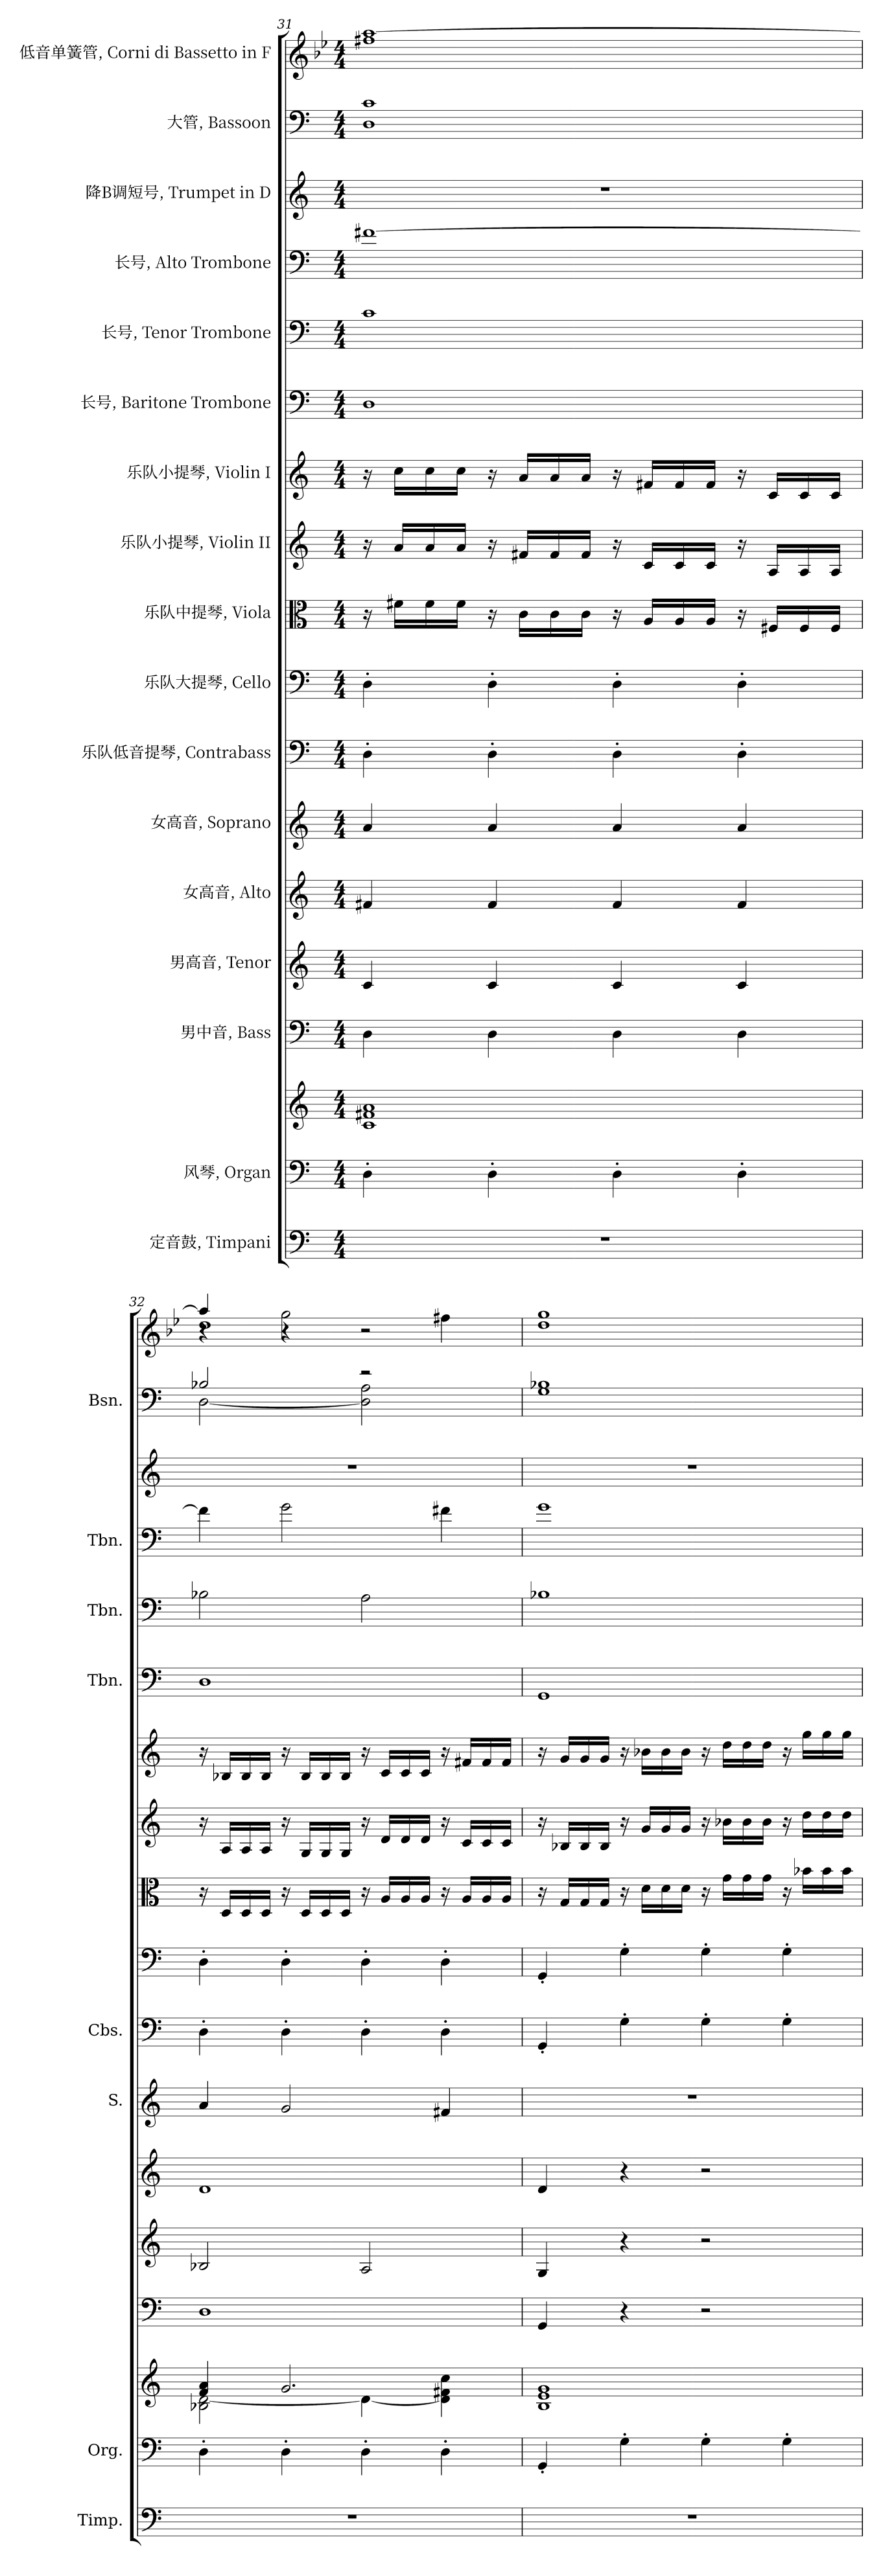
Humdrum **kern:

**kern	**kern	**kern	**kern	**kern	**kern	**kern	**kern	**kern	**kern	**kern	**kern	**kern	**kern	**kern	**kern	**kern	**kern
*part17	*part16	*part16	*part15	*part14	*part13	*part12	*part11	*part10	*part9	*part8	*part7	*part6	*part5	*part4	*part3	*part2	*part1
*staff18	*staff17	*staff16	*staff15	*staff14	*staff13	*staff12	*staff11	*staff10	*staff9	*staff8	*staff7	*staff6	*staff5	*staff4	*staff3	*staff2	*staff1
*I"定音鼓, Timpani	*I"风琴, Organ	*	*I"男中音, Bass	*I"男高音, Tenor	*I"女高音, Alto	*I"女高音, Soprano	*I"乐队低音提琴, Contrabass	*I"乐队大提琴, Cello	*I"乐队中提琴, Viola	*I"乐队小提琴, Violin II	*I"乐队小提琴, Violin I	*I"长号, Baritone Trombone	*I"长号, Tenor Trombone	*I"长号, Alto Trombone	*I"降B调短号, Trumpet in D	*I"大管, Bassoon	*I"低音单簧管, Corni di Bassetto in F
*I'Timp.	*I'Org.	*	*	*	*	*I'S.	*I'Cbs.	*	*	*	*	*I'Tbn.	*I'Tbn.	*I'Tbn.	*	*I'Bsn.	*
!!LO:PB:g=z
*clefF4	*clefF4	*clefG2	*clefF4	*clefG2	*clefG2	*clefG2	*clefF4	*clefF4	*clefC3	*clefG2	*clefG2	*clefF4	*clefF4	*clefF4	*clefG2	*clefF4	*clefG2
*	*	*	*	*	*	*	*ITrd7c12	*	*	*	*	*	*	*	*ITrd1c2	*	*ITrd8c14
*k[]	*k[]	*k[]	*k[]	*k[]	*k[]	*k[]	*k[]	*k[]	*k[]	*k[]	*k[]	*k[]	*k[]	*k[]	*k[b-e-]	*k[]	*k[b-e-]
*M4/4	*M4/4	*M4/4	*M4/4	*M4/4	*M4/4	*M4/4	*M4/4	*M4/4	*M4/4	*M4/4	*M4/4	*M4/4	*M4/4	*M4/4	*M4/4	*M4/4	*M4/4
=31	=31	=31	=31	=31	=31	=31	=31	=31	=31	=31	=31	=31	=31	=31	=31	=31	=31
*	*	*	*	*	*	*	*	*	*	*	*	*	*	*	*	*	*^
1r	4D'\	1c 1f#X 1a	4D\	4c/	4f#X/	4a/	4DD'\	4D'\	16r	16r	16r	1D	1c	[1f#X	1r	1D 1c	[1a	1f#X
.	.	.	.	.	.	.	.	.	16f#X\LL	16a/LL	16cc\LL	.	.	.	.	.	.	.
.	.	.	.	.	.	.	.	.	16f#\	16a/	16cc\	.	.	.	.	.	.	.
.	.	.	.	.	.	.	.	.	16f#\JJ	16a/JJ	16cc\JJ	.	.	.	.	.	.	.
.	4D'\	.	4D\	4c/	4f#/	4a/	4DD'\	4D'\	16r	16r	16r	.	.	.	.	.	.	.
.	.	.	.	.	.	.	.	.	16c\LL	16f#X/LL	16a/LL	.	.	.	.	.	.	.
.	.	.	.	.	.	.	.	.	16c\	16f#/	16a/	.	.	.	.	.	.	.
.	.	.	.	.	.	.	.	.	16c\JJ	16f#/JJ	16a/JJ	.	.	.	.	.	.	.
.	4D'\	.	4D\	4c/	4f#/	4a/	4DD'\	4D'\	16r	16r	16r	.	.	.	.	.	.	.
.	.	.	.	.	.	.	.	.	16A/LL	16c/LL	16f#X/LL	.	.	.	.	.	.	.
.	.	.	.	.	.	.	.	.	16A/	16c/	16f#/	.	.	.	.	.	.	.
.	.	.	.	.	.	.	.	.	16A/JJ	16c/JJ	16f#/JJ	.	.	.	.	.	.	.
.	4D'\	.	4D\	4c/	4f#/	4a/	4DD'\	4D'\	16r	16r	16r	.	.	.	.	.	.	.
.	.	.	.	.	.	.	.	.	16F#X/LL	16A/LL	16c/LL	.	.	.	.	.	.	.
.	.	.	.	.	.	.	.	.	16F#/	16A/	16c/	.	.	.	.	.	.	.
.	.	.	.	.	.	.	.	.	16F#/JJ	16A/JJ	16c/JJ	.	.	.	.	.	.	.
=32	=32	=32	=32	=32	=32	=32	=32	=32	=32	=32	=32	=32	=32	=32	=32	=32	=32	=32
*	*	*^	*	*	*	*	*	*	*	*	*	*	*	*	*	*^	*	*^
1r	4D'\	4f/ 4a/	2B-X\ [2d\	1D	2B-X/	1d	4a/	4DD'\	4D'\	16r	16r	16r	1D	2B-X\	4f#\]	1r	2B-X/	[2D\	4a/]	4r	1d
.	.	.	.	.	.	.	.	.	.	16D/LL	16A/LL	16B-X/LL	.	.	.	.	.	.	.	.	.
.	.	.	.	.	.	.	.	.	.	16D/	16A/	16B-/	.	.	.	.	.	.	.	.	.
.	.	.	.	.	.	.	.	.	.	16D/JJ	16A/JJ	16B-/JJ	.	.	.	.	.	.	.	.	.
.	4D'\	2.g/	.	.	.	.	2g/	4DD'\	4D'\	16r	16r	16r	.	.	2g\	.	.	.	4r	2g\	.
.	.	.	.	.	.	.	.	.	.	16D/LL	16G/LL	16B-/LL	.	.	.	.	.	.	.	.	.
.	.	.	.	.	.	.	.	.	.	16D/	16G/	16B-/	.	.	.	.	.	.	.	.	.
.	.	.	.	.	.	.	.	.	.	16D/JJ	16G/JJ	16B-/JJ	.	.	.	.	.	.	.	.	.
.	4D'\	.	4d\_	.	2A/	.	.	4DD'\	4D'\	16r	16r	16r	.	2A\	.	.	2r	2D\] 2A\	2r	.	.
.	.	.	.	.	.	.	.	.	.	16A/LL	16d/LL	16c/LL	.	.	.	.	.	.	.	.	.
.	.	.	.	.	.	.	.	.	.	16A/	16d/	16c/	.	.	.	.	.	.	.	.	.
.	.	.	.	.	.	.	.	.	.	16A/JJ	16d/JJ	16c/JJ	.	.	.	.	.	.	.	.	.
.	4D'\	.	4d\] 4f#X\ 4cc\	.	.	.	4f#X/	4DD'\	4D'\	16r	16r	16r	.	.	4f#X\	.	.	.	.	4f#X\	.
.	.	.	.	.	.	.	.	.	.	16A/LL	16c/LL	16f#X/LL	.	.	.	.	.	.	.	.	.
.	.	.	.	.	.	.	.	.	.	16A/	16c/	16f#/	.	.	.	.	.	.	.	.	.
.	.	.	.	.	.	.	.	.	.	16A/JJ	16c/JJ	16f#/JJ	.	.	.	.	.	.	.	.	.
*	*	*	*	*	*	*	*	*	*	*	*	*	*	*	*	*	*v	*v	*	*	*
*	*	*v	*v	*	*	*	*	*	*	*	*	*	*	*	*	*	*	*v	*v	*v
!!LO:PB:g=z
=33	=33	=33	=33	=33	=33	=33	=33	=33	=33	=33	=33	=33	=33	=33	=33	=33	=33
1r	4GG'/	1B 1e 1g	4GG/	4G/	4d/	1r	4GGG'/	4GG'/	16r	16r	16r	1GG	1B-X	1g	1r	1G 1B-X	1d 1g
.	.	.	.	.	.	.	.	.	16G/LL	16B-X/LL	16g/LL	.	.	.	.	.	.
.	.	.	.	.	.	.	.	.	16G/	16B-/	16g/	.	.	.	.	.	.
.	.	.	.	.	.	.	.	.	16G/JJ	16B-/JJ	16g/JJ	.	.	.	.	.	.
.	4G'\	.	4r	4r	4r	.	4GG'\	4G'\	16r	16r	16r	.	.	.	.	.	.
.	.	.	.	.	.	.	.	.	16d\LL	16g/LL	16b-X\LL	.	.	.	.	.	.
.	.	.	.	.	.	.	.	.	16d\	16g/	16b-\	.	.	.	.	.	.
.	.	.	.	.	.	.	.	.	16d\JJ	16g/JJ	16b-\JJ	.	.	.	.	.	.
.	4G'\	.	2r	2r	2r	.	4GG'\	4G'\	16r	16r	16r	.	.	.	.	.	.
.	.	.	.	.	.	.	.	.	16g\LL	16b-X\LL	16dd\LL	.	.	.	.	.	.
.	.	.	.	.	.	.	.	.	16g\	16b-\	16dd\	.	.	.	.	.	.
.	.	.	.	.	.	.	.	.	16g\JJ	16b-\JJ	16dd\JJ	.	.	.	.	.	.
.	4G'\	.	.	.	.	.	4GG'\	4G'\	16r	16r	16r	.	.	.	.	.	.
.	.	.	.	.	.	.	.	.	16b-X\LL	16dd\LL	16gg\LL	.	.	.	.	.	.
.	.	.	.	.	.	.	.	.	16b-\	16dd\	16gg\	.	.	.	.	.	.
.	.	.	.	.	.	.	.	.	16b-\JJ	16dd\JJ	16gg\JJ	.	.	.	.	.	.
=	=	=	=	=	=	=	=	=	=	=	=	=	=	=	=	=	=
*-	*-	*-	*-	*-	*-	*-	*-	*-	*-	*-	*-	*-	*-	*-	*-	*-	*-
